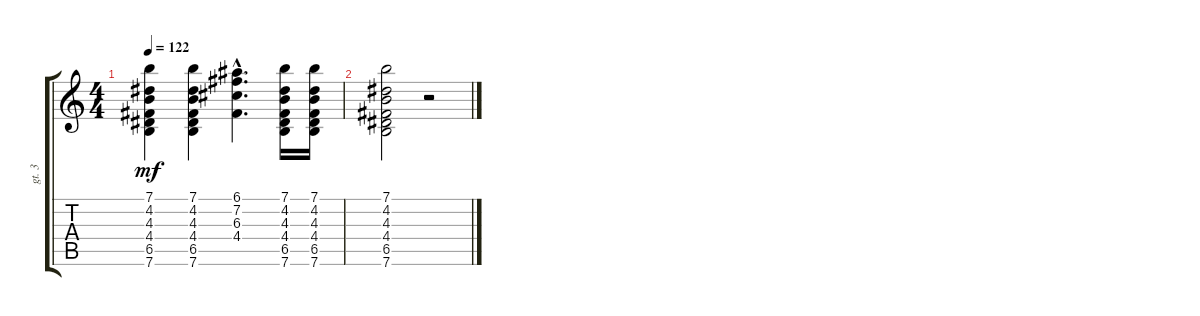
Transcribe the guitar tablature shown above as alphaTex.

\track ("gt. 3" "gt. 3") {instrument acousticguitarsteel}
\staff {score tabs}
\tuning (E4 B3 G3 D3 A2 E2) {hide}
\ts (4 4)
\tempo 122
\clef g2
\ks c
(7.1 4.2 4.3 4.4 6.5 7.6).4{dy mf} (7.1 4.2 4.3 4.4 6.5 7.6).4 (6.1{hac} 7.2{hac} 6.3{hac} 4.4{hac}).4{d} (7.1 4.2 4.3 4.4 6.5 7.6).16 (7.1 4.2 4.3 4.4 6.5 7.6).16 |
(7.1 4.2 4.3 4.4 6.5 7.6).2 r.2
